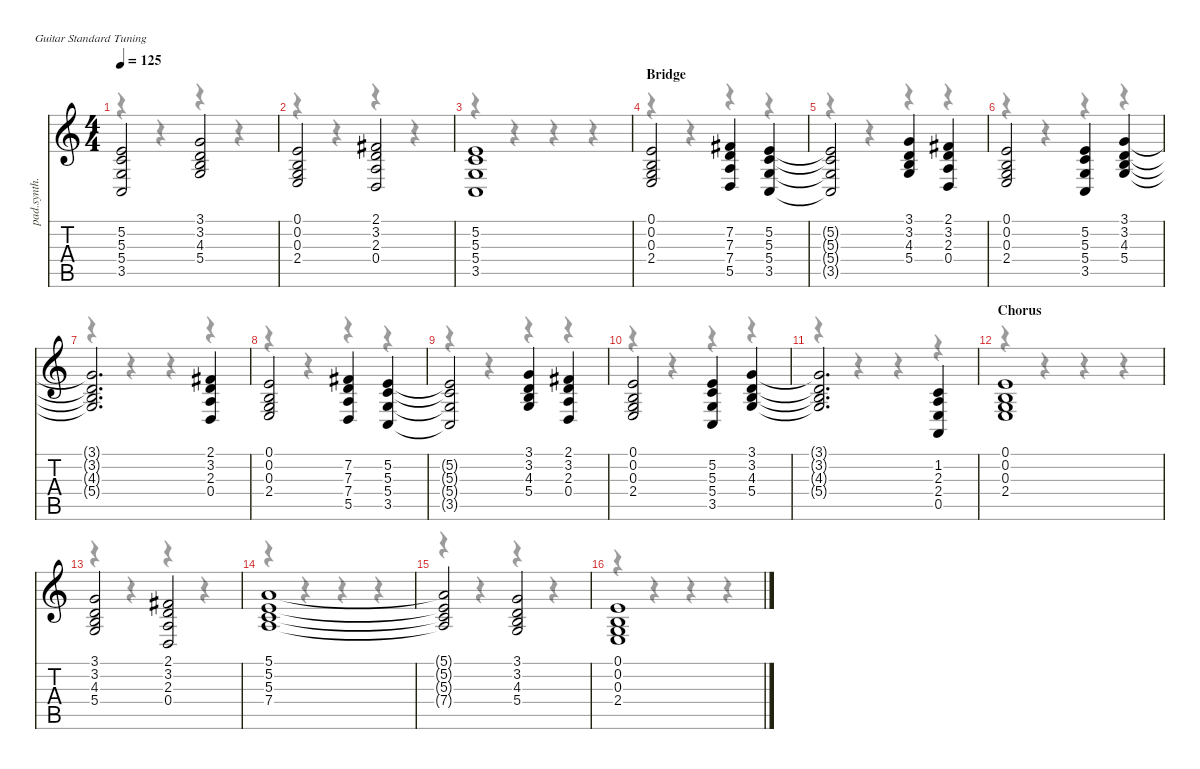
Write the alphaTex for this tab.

\defaultSystemsLayout 4
\hideDynamics
\bracketExtendMode nobrackets
\otherSystemsTrackNameOrientation horizontal
\track ("Pad" "pad.synth.") {instrument pad3polysynth}
\staff {score tabs}
\tuning (E4 B3 G3 D3 A2 E2)
\voice
\ts (4 4)
\tempo 125
\clef g2
\ks c
(5.2 5.3 5.4 3.5).2{dy f beam Up} (3.1 3.2 4.3 5.4).2{beam Up} |
(0.1 0.2 0.3 2.4).2{beam Up} (2.1{acc #} 3.2 2.3 0.4).2{beam Up} |
(5.2 5.3 5.4 3.5).1{beam Up} |
\section ("" "Bridge")
(0.1 0.2 0.3 2.4).2{beam Up} (7.2{acc #} 7.3 7.4 5.5).4{beam Up} (5.2 5.3 5.4 3.5).4{beam Up} |
(5.2{t} 5.3{t} 5.4{t} 3.5{t}).2{beam Up} (3.1 3.2 4.3 5.4).4{beam Up} (2.1{acc #} 3.2 2.3 0.4).4{beam Up} |
(0.1 0.2 0.3 2.4).2{beam Up} (5.2 5.3 5.4 3.5).4{beam Up} (3.1 3.2 4.3 5.4).4{beam Up} |
(3.1{t} 3.2{t} 4.3{t} 5.4{t}).2{d beam Up} (2.1{acc #} 3.2 2.3 0.4).4{beam Up} |
(0.1 0.2 0.3 2.4).2{beam Up} (7.2{acc #} 7.3 7.4 5.5).4{beam Up} (5.2 5.3 5.4 3.5).4{beam Up} |
(5.2{t} 5.3{t} 5.4{t} 3.5{t}).2{beam Up} (3.1 3.2 4.3 5.4).4{beam Up} (2.1{acc #} 3.2 2.3 0.4).4{beam Up} |
(0.1 0.2 0.3 2.4).2{beam Up} (5.2 5.3 5.4 3.5).4{beam Up} (3.1 3.2 4.3 5.4).4{beam Up} |
(3.1{t} 3.2{t} 4.3{t} 5.4{t}).2{d beam Up} (1.2 2.3 2.4 0.5).4{beam Up} |
\section ("" "Chorus")
(0.1 0.2 0.3 2.4).1{beam Up} |
(3.1 3.2 4.3 5.4).2{beam Up} (2.1{acc #} 3.2 2.3 0.4).2{beam Up} |
(5.1 5.2 5.3 7.4).1{beam Up} |
(5.1{t} 5.2{t} 5.3{t} 7.4{t}).2{beam Up} (3.1 3.2 4.3 5.4).2{beam Up} |
(0.1 0.2 0.3 2.4).1{beam Up}
\voice
\clef g2
\ottava regular
\simile none
\ks c
r.4{dy mf beam Down} r.4{beam Down} r.4{beam Down} r.4{beam Down} |
r.4{beam Down} r.4{beam Down} r.4{beam Down} r.4{beam Down} |
r.4{beam Down} r.4{beam Down} r.4{beam Down} r.4{beam Down} |
r.4{beam Down} r.4{beam Down} r.4{beam Down} r.4{beam Down} |
r.4{beam Down} r.4{beam Down} r.4{beam Down} r.4{beam Down} |
r.4{beam Down} r.4{beam Down} r.4{beam Down} r.4{beam Down} |
r.4{beam Down} r.4{beam Down} r.4{beam Down} r.4{beam Down} |
r.4{beam Down} r.4{beam Down} r.4{beam Down} r.4{beam Down} |
r.4{beam Down} r.4{beam Down} r.4{beam Down} r.4{beam Down} |
r.4{beam Down} r.4{beam Down} r.4{beam Down} r.4{beam Down} |
r.4{beam Down} r.4{beam Down} r.4{beam Down} r.4{beam Down} |
r.4{beam Down} r.4{beam Down} r.4{beam Down} r.4{beam Down} |
r.4{beam Down} r.4{beam Down} r.4{beam Down} r.4{beam Down} |
r.4{beam Down} r.4{beam Down} r.4{beam Down} r.4{beam Down} |
r.4{beam Down} r.4{beam Down} r.4{beam Down} r.4{beam Down} |
r.4{beam Down} r.4{beam Down} r.4{beam Down} r.4{beam Down}
